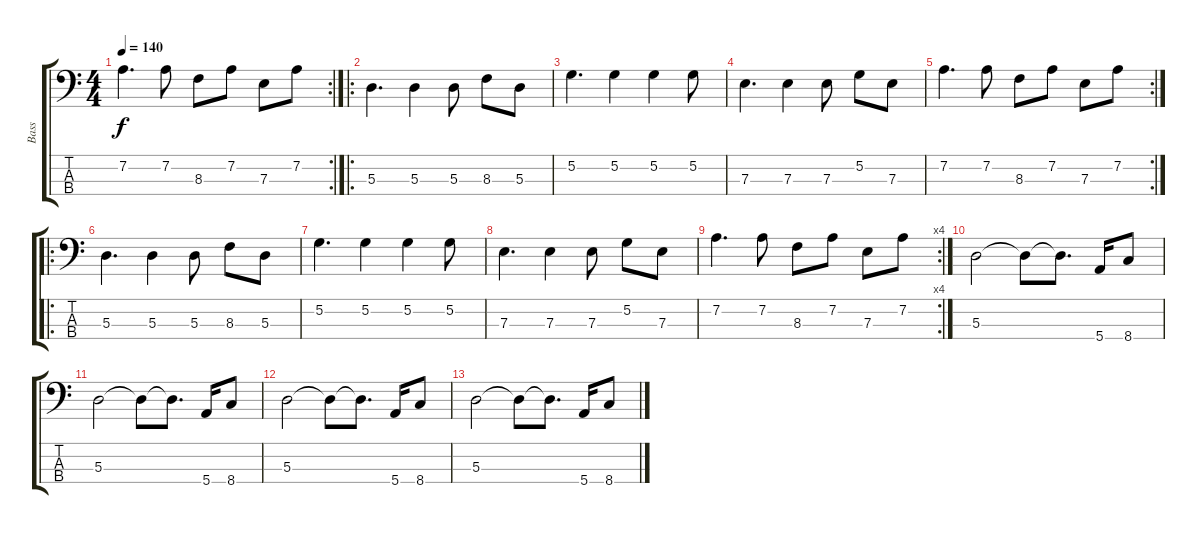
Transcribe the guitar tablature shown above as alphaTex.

\track ("Bass" "Bass") {instrument electricbassfinger}
\staff {score tabs}
\tuning (G2 D2 A1 E1) {hide}
\rc 2
\ts (4 4)
\tempo 140
\clef f4
\ks c
7.2.4{d dy f} 7.2.8 8.3.8 7.2.8 7.3.8 7.2.8 |
\ro
5.3.4{d} 5.3.4 5.3.8 8.3.8 5.3.8 |
5.2.4{d} 5.2.4 5.2.4 5.2.8 |
7.3.4{d} 7.3.4 7.3.8 5.2.8 7.3.8 |
\rc 2
7.2.4{d} 7.2.8 8.3.8 7.2.8 7.3.8 7.2.8 |
\ro
5.3.4{d} 5.3.4 5.3.8 8.3.8 5.3.8 |
5.2.4{d} 5.2.4 5.2.4 5.2.8 |
7.3.4{d} 7.3.4 7.3.8 5.2.8 7.3.8 |
\rc 4
7.2.4{d} 7.2.8 8.3.8 7.2.8 7.3.8 7.2.8 |
5.3.2 5.3{t}.8 5.3{t}.8{d} 5.4.16 8.4.8 |
5.3.2 5.3{t}.8 5.3{t}.8{d} 5.4.16 8.4.8 |
5.3.2 5.3{t}.8 5.3{t}.8{d} 5.4.16 8.4.8 |
5.3.2 5.3{t}.8 5.3{t}.8{d} 5.4.16 8.4.8
